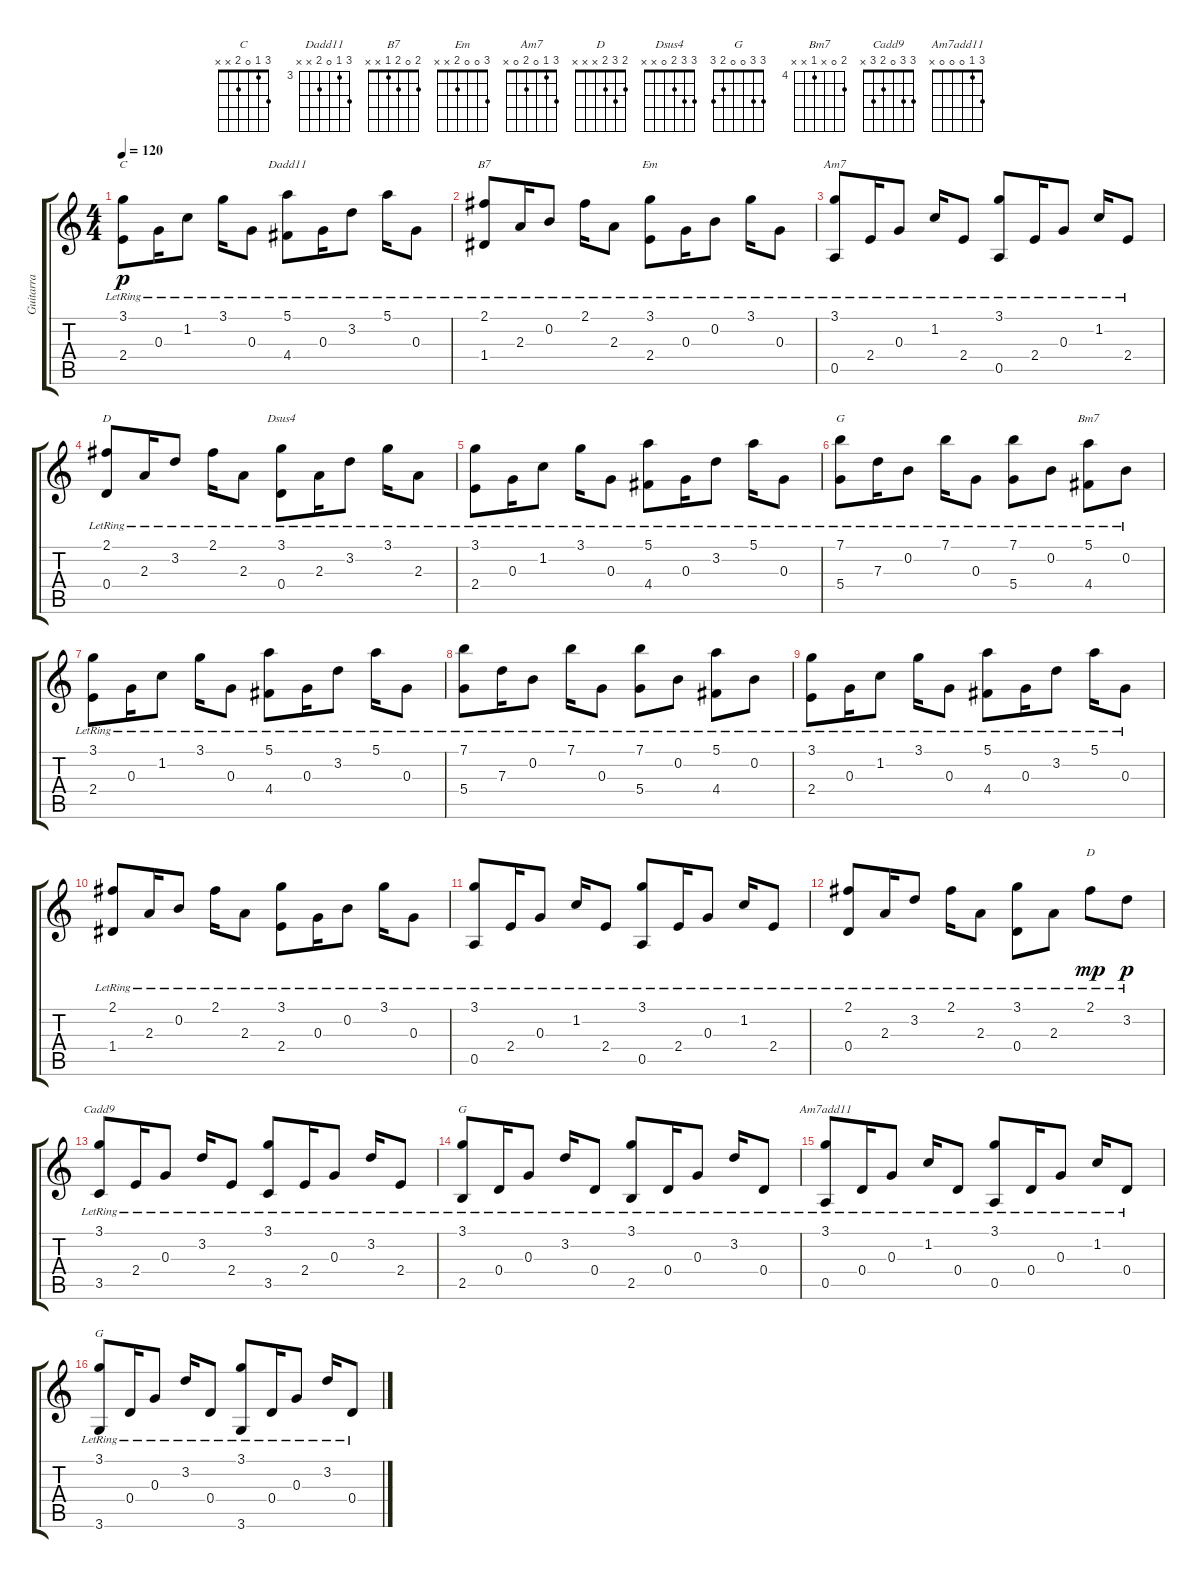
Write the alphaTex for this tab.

\track ("Guitarra" "Guitarra") {instrument acousticguitarnylon}
\staff {score tabs}
\tuning (E4 B3 G3 D3 A2 E2) {hide}
\chord ("C" 3 1 0 2 x x)
\chord ("Dadd11" 5 3 0 4 x x) {firstfret 3}
\chord ("B7" 2 0 2 1 x x)
\chord ("Em" 3 0 0 2 x x)
\chord ("Am7" 3 1 0 2 0 x)
\chord ("D" 2 3 2 0 x x)
\chord ("Dsus4" 3 3 2 0 x x)
\chord ("G" 7 0 7 5 x x) {firstfret 5}
\chord ("Bm7" 5 0 x 4 x x) {firstfret 4}
\chord ("D" 2 3 2 x x x)
\chord ("Cadd9" 3 3 0 2 3 x)
\chord ("G" 3 0 0 0 2 x)
\chord ("Am7add11" 3 1 0 0 0 x)
\chord ("G" 3 3 0 0 2 3)
\ts (4 4)
\tempo 120
\clef g2
\ks c
(3.1{lr} 2.4{lr}).8{ch "C" dy p} 0.3{lr}.16 1.2{lr}.8 3.1{lr}.16 0.3{lr}.8 (5.1{lr} 4.4{lr}).8{ch "Dadd11"} 0.3{lr}.16 3.2{lr}.8 5.1{lr}.16 0.3{lr}.8 |
(2.1{lr} 1.4{lr}).8{ch "B7"} 2.3{lr}.16 0.2{lr}.8 2.1{lr}.16 2.3{lr}.8 (3.1{lr} 2.4{lr}).8{ch "Em"} 0.3{lr}.16 0.2{lr}.8 3.1{lr}.16 0.3{lr}.8 |
(3.1{lr} 0.5{lr}).8{ch "Am7"} 2.4{lr}.16 0.3{lr}.8 1.2{lr}.16 2.4{lr}.8 (3.1{lr} 0.5{lr}).8 2.4{lr}.16 0.3{lr}.8 1.2{lr}.16 2.4{lr}.8 |
(2.1{lr} 0.4{lr}).8{ch "D"} 2.3{lr}.16 3.2{lr}.8 2.1{lr}.16 2.3{lr}.8 (3.1{lr} 0.4{lr}).8{ch "Dsus4"} 2.3{lr}.16 3.2{lr}.8 3.1{lr}.16 2.3{lr}.8 |
(3.1{lr} 2.4{lr}).8 0.3{lr}.16 1.2{lr}.8 3.1{lr}.16 0.3{lr}.8 (5.1{lr} 4.4{lr}).8 0.3{lr}.16 3.2{lr}.8 5.1{lr}.16 0.3{lr}.8 |
(7.1{lr} 5.4{lr}).8{ch "G"} 7.3{lr}.16 0.2{lr}.8 7.1{lr}.16 0.3{lr}.8 (7.1{lr} 5.4{lr}).8 0.2{lr}.8 (5.1{lr} 4.4{lr}).8{ch "Bm7"} 0.2{lr}.8 |
(3.1{lr} 2.4{lr}).8 0.3{lr}.16 1.2{lr}.8 3.1{lr}.16 0.3{lr}.8 (5.1{lr} 4.4{lr}).8 0.3{lr}.16 3.2{lr}.8 5.1{lr}.16 0.3{lr}.8 |
(7.1{lr} 5.4{lr}).8 7.3{lr}.16 0.2{lr}.8 7.1{lr}.16 0.3{lr}.8 (7.1{lr} 5.4{lr}).8 0.2{lr}.8 (5.1{lr} 4.4{lr}).8 0.2{lr}.8 |
(3.1{lr} 2.4{lr}).8 0.3{lr}.16 1.2{lr}.8 3.1{lr}.16 0.3{lr}.8 (5.1{lr} 4.4{lr}).8 0.3{lr}.16 3.2{lr}.8 5.1{lr}.16 0.3{lr}.8 |
(2.1{lr} 1.4{lr}).8 2.3{lr}.16 0.2{lr}.8 2.1{lr}.16 2.3{lr}.8 (3.1{lr} 2.4{lr}).8 0.3{lr}.16 0.2{lr}.8 3.1{lr}.16 0.3{lr}.8 |
(3.1{lr} 0.5{lr}).8 2.4{lr}.16 0.3{lr}.8 1.2{lr}.16 2.4{lr}.8 (3.1{lr} 0.5{lr}).8 2.4{lr}.16 0.3{lr}.8 1.2{lr}.16 2.4{lr}.8 |
(2.1{lr} 0.4{lr}).8 2.3{lr}.16 3.2{lr}.8 2.1{lr}.16 2.3{lr}.8 (3.1{lr} 0.4{lr}).8 2.3{lr}.8 2.1{lr}.8{ch "D" dy mp} 3.2{lr}.8{dy p} |
(3.1{lr} 3.5{lr}).8{ch "Cadd9"} 2.4{lr}.16 0.3{lr}.8 3.2{lr}.16 2.4{lr}.8 (3.1{lr} 3.5{lr}).8 2.4{lr}.16 0.3{lr}.8 3.2{lr}.16 2.4{lr}.8 |
(3.1{lr} 2.5{lr}).8{ch "G"} 0.4{lr}.16 0.3{lr}.8 3.2{lr}.16 0.4{lr}.8 (3.1{lr} 2.5{lr}).8 0.4{lr}.16 0.3{lr}.8 3.2{lr}.16 0.4{lr}.8 |
(3.1{lr} 0.5{lr}).8{ch "Am7add11"} 0.4{lr}.16 0.3{lr}.8 1.2{lr}.16 0.4{lr}.8 (3.1{lr} 0.5{lr}).8 0.4{lr}.16 0.3{lr}.8 1.2{lr}.16 0.4{lr}.8 |
(3.1{lr} 3.6{lr}).8{ch "G"} 0.4{lr}.16 0.3{lr}.8 3.2{lr}.16 0.4{lr}.8 (3.1{lr} 3.6{lr}).8 0.4{lr}.16 0.3{lr}.8 3.2{lr}.16 0.4{lr}.8
